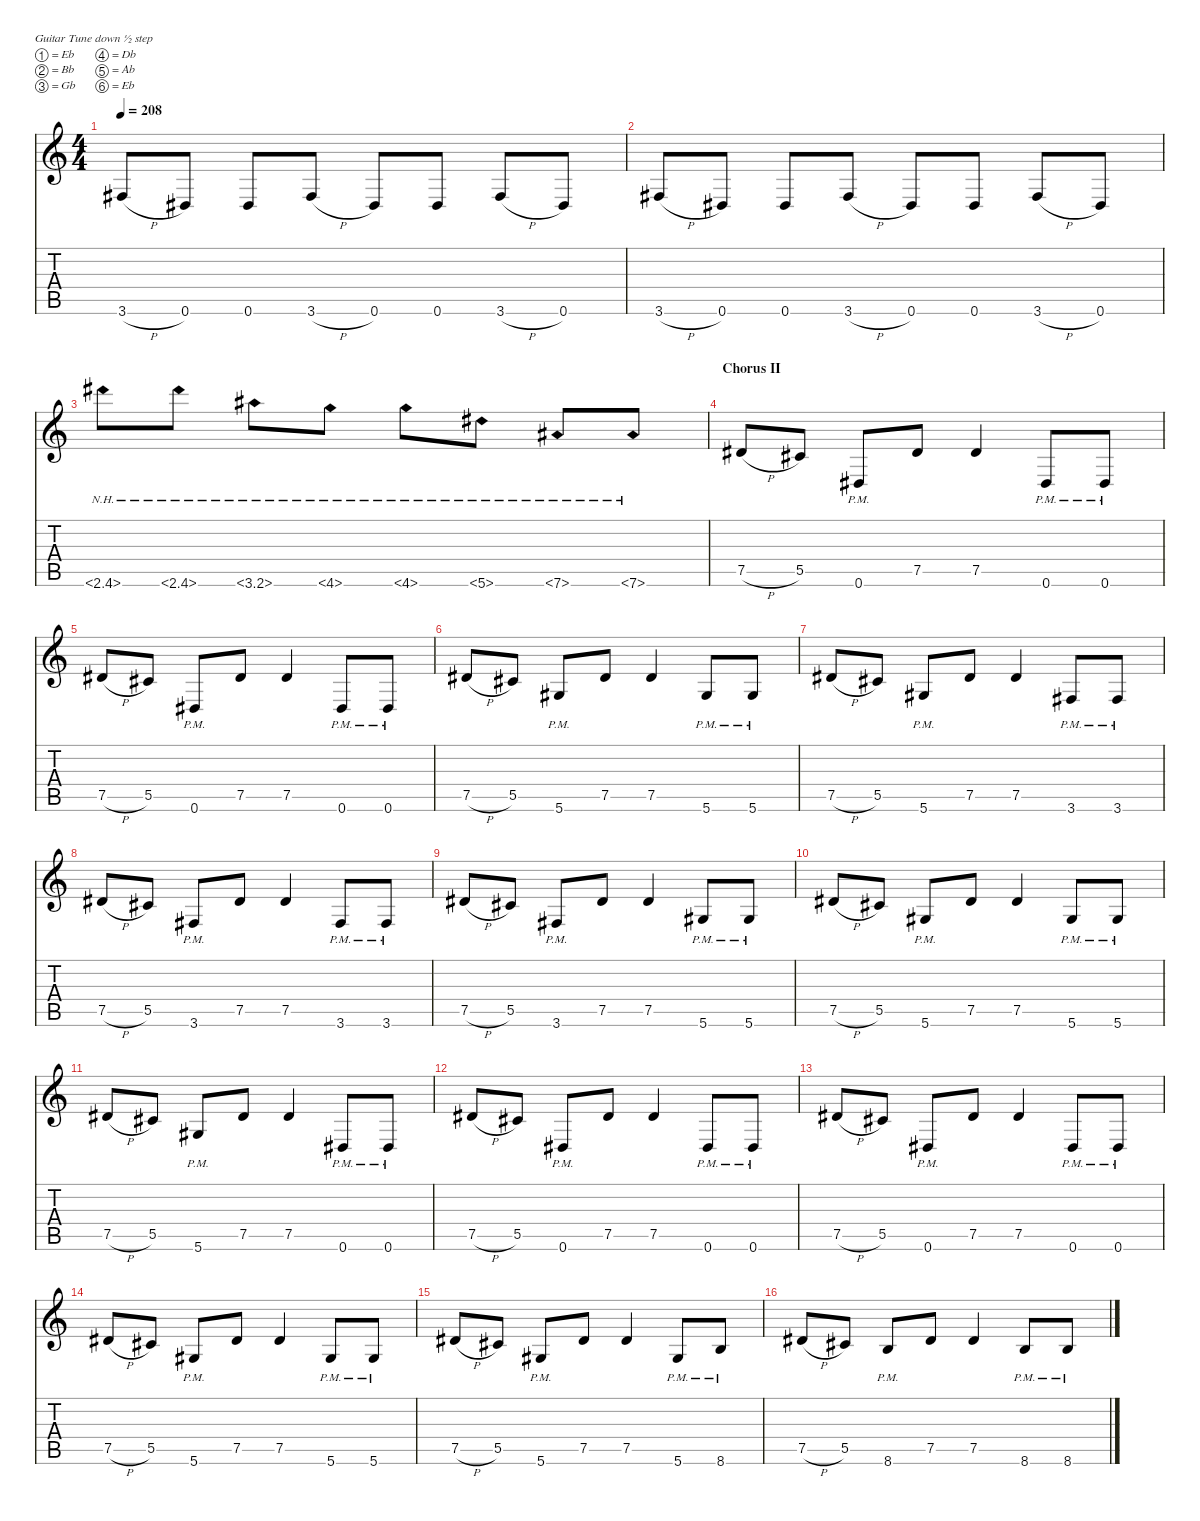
\defaultSystemsLayout 4
\hideDynamics
\bracketExtendMode nobrackets
\singleTrackTrackNamePolicy hidden
\multiTrackTrackNamePolicy hidden
\otherSystemsTrackNameOrientation horizontal
\track ("Rhythm Guitar 1 (James)" "dist.guit.") {multiBarRest instrument distortionguitar}
\staff {score tabs}
\tuning (Eb4 Bb3 Gb3 Db3 Ab2 Eb2)
\ts (4 4)
\tempo 208
\clef g2
\ks c
3.6{h acc #}.8{dy mf beam Up} 0.6{acc #}.8{beam Up} 0.6{acc #}.8{beam Up} 3.6{h acc #}.8{beam Up} 0.6{acc #}.8{beam Up} 0.6{acc #}.8{beam Up} 3.6{h acc #}.8{beam Up} 0.6{acc #}.8{beam Up} |
3.6{h acc #}.8{beam Up} 0.6{acc #}.8{beam Up} 0.6{acc #}.8{beam Up} 3.6{h acc #}.8{beam Up} 0.6{acc #}.8{beam Up} 0.6{acc #}.8{beam Up} 3.6{h acc #}.8{beam Up} 0.6{acc #}.8{beam Up} |
2.6{nh}.8{beam Down} 2.6{nh}.8{beam Down} 3.6{nh acc #}.8{beam Down} 4.6{nh}.8{beam Down} 4.6{nh}.8{beam Down} 5.6{nh acc #}.8{beam Down} 7.6{nh acc #}.8{beam Up} 7.6{nh acc #}.8{beam Up} |
\section ("" "Chorus II")
7.5{h acc #}.8{beam Up} 5.5{acc #}.8{beam Up} 0.6{pm acc #}.8{beam Up} 7.5{acc #}.8{beam Up} 7.5{acc #}.4{beam Up} 0.6{pm acc #}.8{beam Up} 0.6{pm acc #}.8{beam Up} |
7.5{h acc #}.8{beam Up} 5.5{acc #}.8{beam Up} 0.6{pm acc #}.8{beam Up} 7.5{acc #}.8{beam Up} 7.5{acc #}.4{beam Up} 0.6{pm acc #}.8{beam Up} 0.6{pm acc #}.8{beam Up} |
7.5{h acc #}.8{beam Up} 5.5{acc #}.8{beam Up} 5.6{pm acc #}.8{beam Up} 7.5{acc #}.8{beam Up} 7.5{acc #}.4{beam Up} 5.6{pm acc #}.8{beam Up} 5.6{pm acc #}.8{beam Up} |
7.5{h acc #}.8{beam Up} 5.5{acc #}.8{beam Up} 5.6{pm acc #}.8{beam Up} 7.5{acc #}.8{beam Up} 7.5{acc #}.4{beam Up} 3.6{pm acc #}.8{beam Up} 3.6{pm acc #}.8{beam Up} |
7.5{h acc #}.8{beam Up} 5.5{acc #}.8{beam Up} 3.6{pm acc #}.8{beam Up} 7.5{acc #}.8{beam Up} 7.5{acc #}.4{beam Up} 3.6{pm acc #}.8{beam Up} 3.6{pm acc #}.8{beam Up} |
7.5{h acc #}.8{beam Up} 5.5{acc #}.8{beam Up} 3.6{pm acc #}.8{beam Up} 7.5{acc #}.8{beam Up} 7.5{acc #}.4{beam Up} 5.6{pm acc #}.8{beam Up} 5.6{pm acc #}.8{beam Up} |
7.5{h acc #}.8{beam Up} 5.5{acc #}.8{beam Up} 5.6{pm acc #}.8{beam Up} 7.5{acc #}.8{beam Up} 7.5{acc #}.4{beam Up} 5.6{pm acc #}.8{beam Up} 5.6{pm acc #}.8{beam Up} |
7.5{h acc #}.8{beam Up} 5.5{acc #}.8{beam Up} 5.6{pm acc #}.8{beam Up} 7.5{acc #}.8{beam Up} 7.5{acc #}.4{beam Up} 0.6{pm acc #}.8{beam Up} 0.6{pm acc #}.8{beam Up} |
7.5{h acc #}.8{beam Up} 5.5{acc #}.8{beam Up} 0.6{pm acc #}.8{beam Up} 7.5{acc #}.8{beam Up} 7.5{acc #}.4{beam Up} 0.6{pm acc #}.8{beam Up} 0.6{pm acc #}.8{beam Up} |
7.5{h acc #}.8{beam Up} 5.5{acc #}.8{beam Up} 0.6{pm acc #}.8{beam Up} 7.5{acc #}.8{beam Up} 7.5{acc #}.4{beam Up} 0.6{pm acc #}.8{beam Up} 0.6{pm acc #}.8{beam Up} |
7.5{h acc #}.8{beam Up} 5.5{acc #}.8{beam Up} 5.6{pm acc #}.8{beam Up} 7.5{acc #}.8{beam Up} 7.5{acc #}.4{beam Up} 5.6{pm acc #}.8{beam Up} 5.6{pm acc #}.8{beam Up} |
7.5{h acc #}.8{beam Up} 5.5{acc #}.8{beam Up} 5.6{pm acc #}.8{beam Up} 7.5{acc #}.8{beam Up} 7.5{acc #}.4{beam Up} 5.6{pm acc #}.8{beam Up} 8.6{pm}.8{beam Up} |
7.5{h acc #}.8{beam Up} 5.5{acc #}.8{beam Up} 8.6{pm}.8{beam Up} 7.5{acc #}.8{beam Up} 7.5{acc #}.4{beam Up} 8.6{pm}.8{beam Up} 8.6{pm}.8{beam Up}
